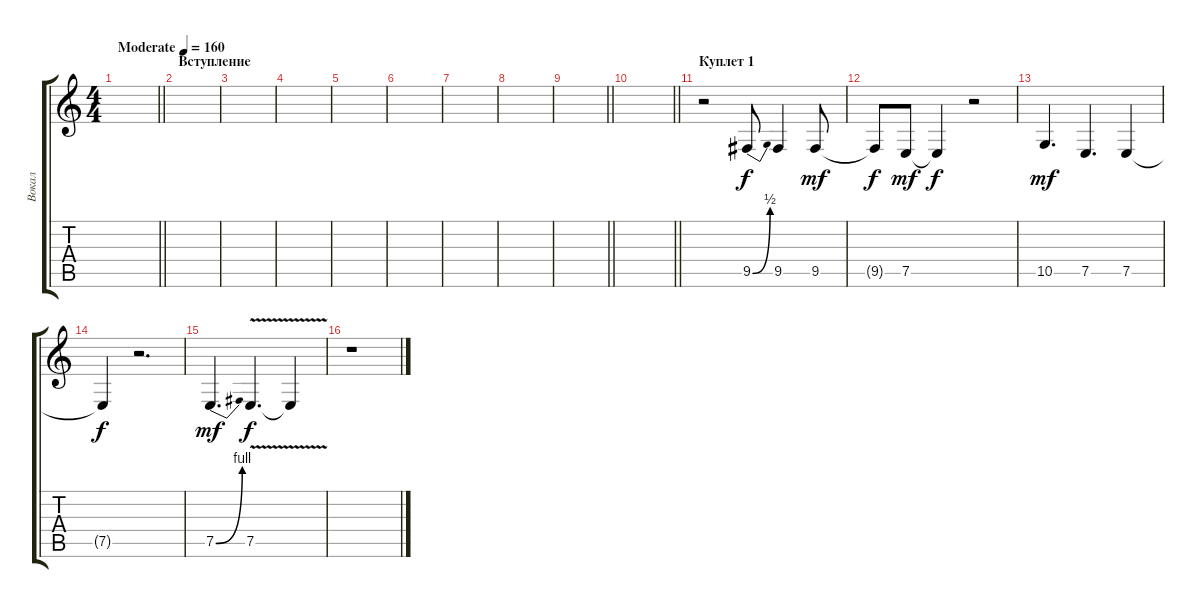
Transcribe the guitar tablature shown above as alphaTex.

\track ("Вокал" "Вокал") {instrument bassoon}
\staff {score tabs}
\tuning (E4 B3 G3 D3 A2 E2) {hide}
\ts (4 4)
\tempo (160 "Moderate")
\clef g2
\barLineRight lightlight
\ks c
|
\section ("" "Вступление")
|
|
|
|
|
|
|
\barLineRight lightlight
|
\section ("" " ")
\barLineRight lightlight
|
\section ("" "Куплет 1")
r.2 9.5{be (bend 0 0 60 2)}.8 9.5.4{dy f} 9.5.8{dy mf} |
9.5{t}.8{dy f} 7.5.8{dy mf} 7.5{t}.4{dy f} r.2 |
10.5.4{d dy mf} 7.5.4{d} 7.5.4 |
7.5{t}.4{dy f} r.2{d} |
7.5{be (bend 0 0 60 4)}.4{d dy mf} 7.5{v}.4{d dy f} 7.5{t}.4 |
r.1
